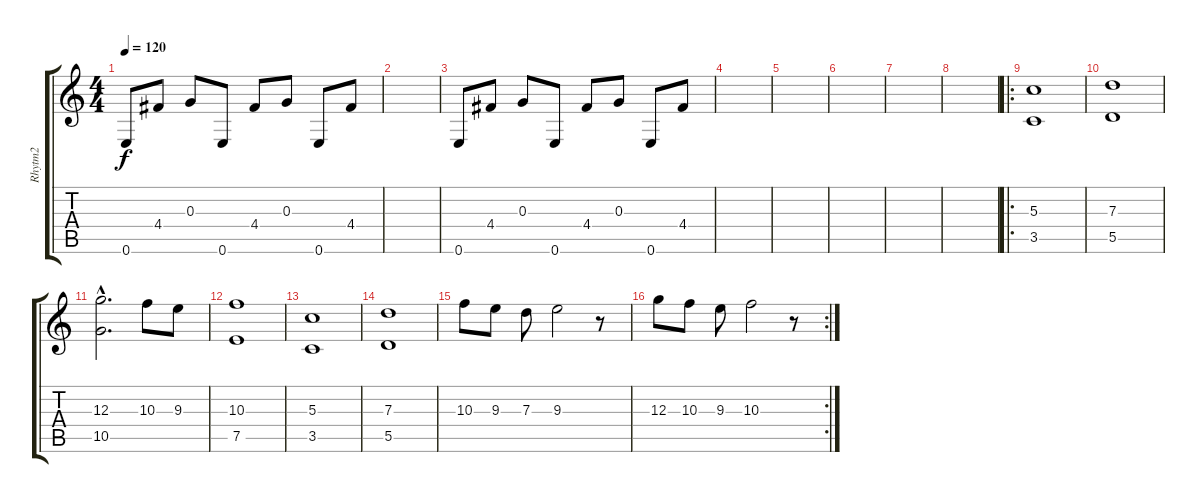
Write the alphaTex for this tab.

\track ("Rhytm2" "Rhytm2") {instrument acousticguitarsteel}
\staff {score tabs}
\tuning (E4 B3 G3 D3 A2 E2) {hide}
\ts (4 4)
\tempo 120
\clef g2
\ks c
0.6.8{dy f} 4.4.8 0.3.8 0.6.8 4.4.8 0.3.8 0.6.8 4.4.8 |
|
0.6.8 4.4.8 0.3.8 0.6.8 4.4.8 0.3.8 0.6.8 4.4.8 |
|
|
|
|
|
\ro
(5.3 3.5).1 |
(7.3 5.5).1 |
(12.3{hac} 10.5{hac}).2{d} 10.3.8 9.3.8 |
(10.3 7.5).1 |
(5.3 3.5).1 |
(7.3 5.5).1 |
10.3.8 9.3.8 7.3.8 9.3.2 r.8 |
\rc 2
12.3.8 10.3.8 9.3.8 10.3.2 r.8
